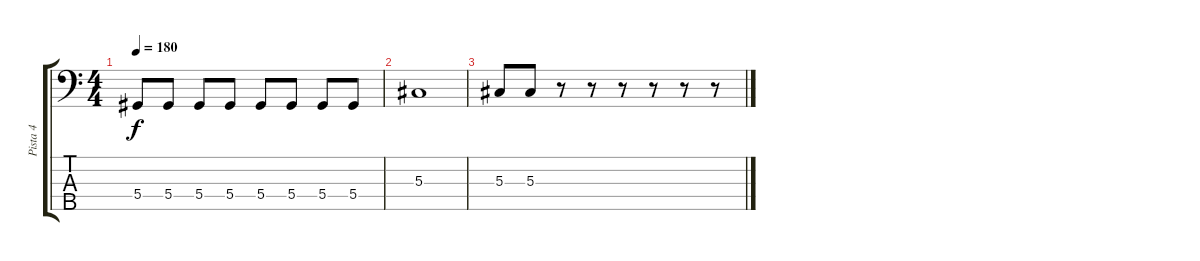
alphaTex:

\track ("Pista 4" "Pista 4") {instrument electricbassfinger}
\staff {score tabs}
\tuning (Gb2 Db2 Ab1 Eb1 Bb0) {hide}
\ts (4 4)
\tempo 180
\clef f4
\ks c
5.4.8{dy f} 5.4.8 5.4.8 5.4.8 5.4.8 5.4.8 5.4.8 5.4.8 |
5.3.1 |
5.3.8 5.3.8 r.8 r.8 r.8 r.8 r.8 r.8
